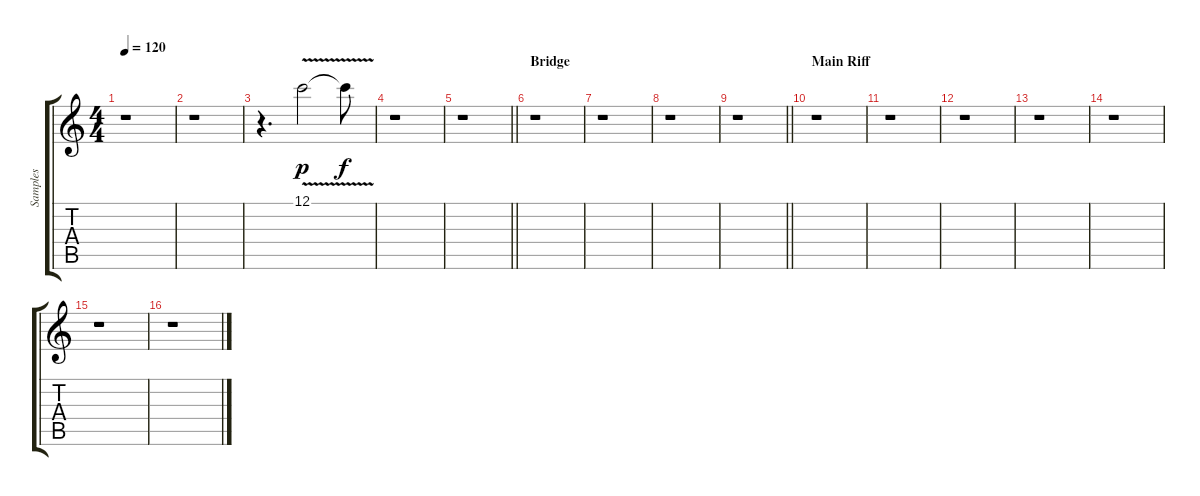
\track ("Samples" "Samples") {instrument choiraahs}
\staff {score tabs}
\tuning (C5 G4 Eb4 Bb3 F3 Bb2) {hide}
\ts (4 4)
\tempo 120
\clef g2
\ks c
r.1{dy f} |
r.1 |
r.4{d} 12.1{v}.2{dy p volume 15 instrument electricguitarclean} 12.1{t}.8{dy f} |
r.1 |
\barLineRight lightlight
r.1 |
\section ("" "Bridge")
r.1 |
r.1 |
r.1 |
\barLineRight lightlight
r.1 |
\section ("" "Main Riff")
r.1 |
r.1 |
r.1 |
r.1 |
r.1 |
r.1 |
r.1
